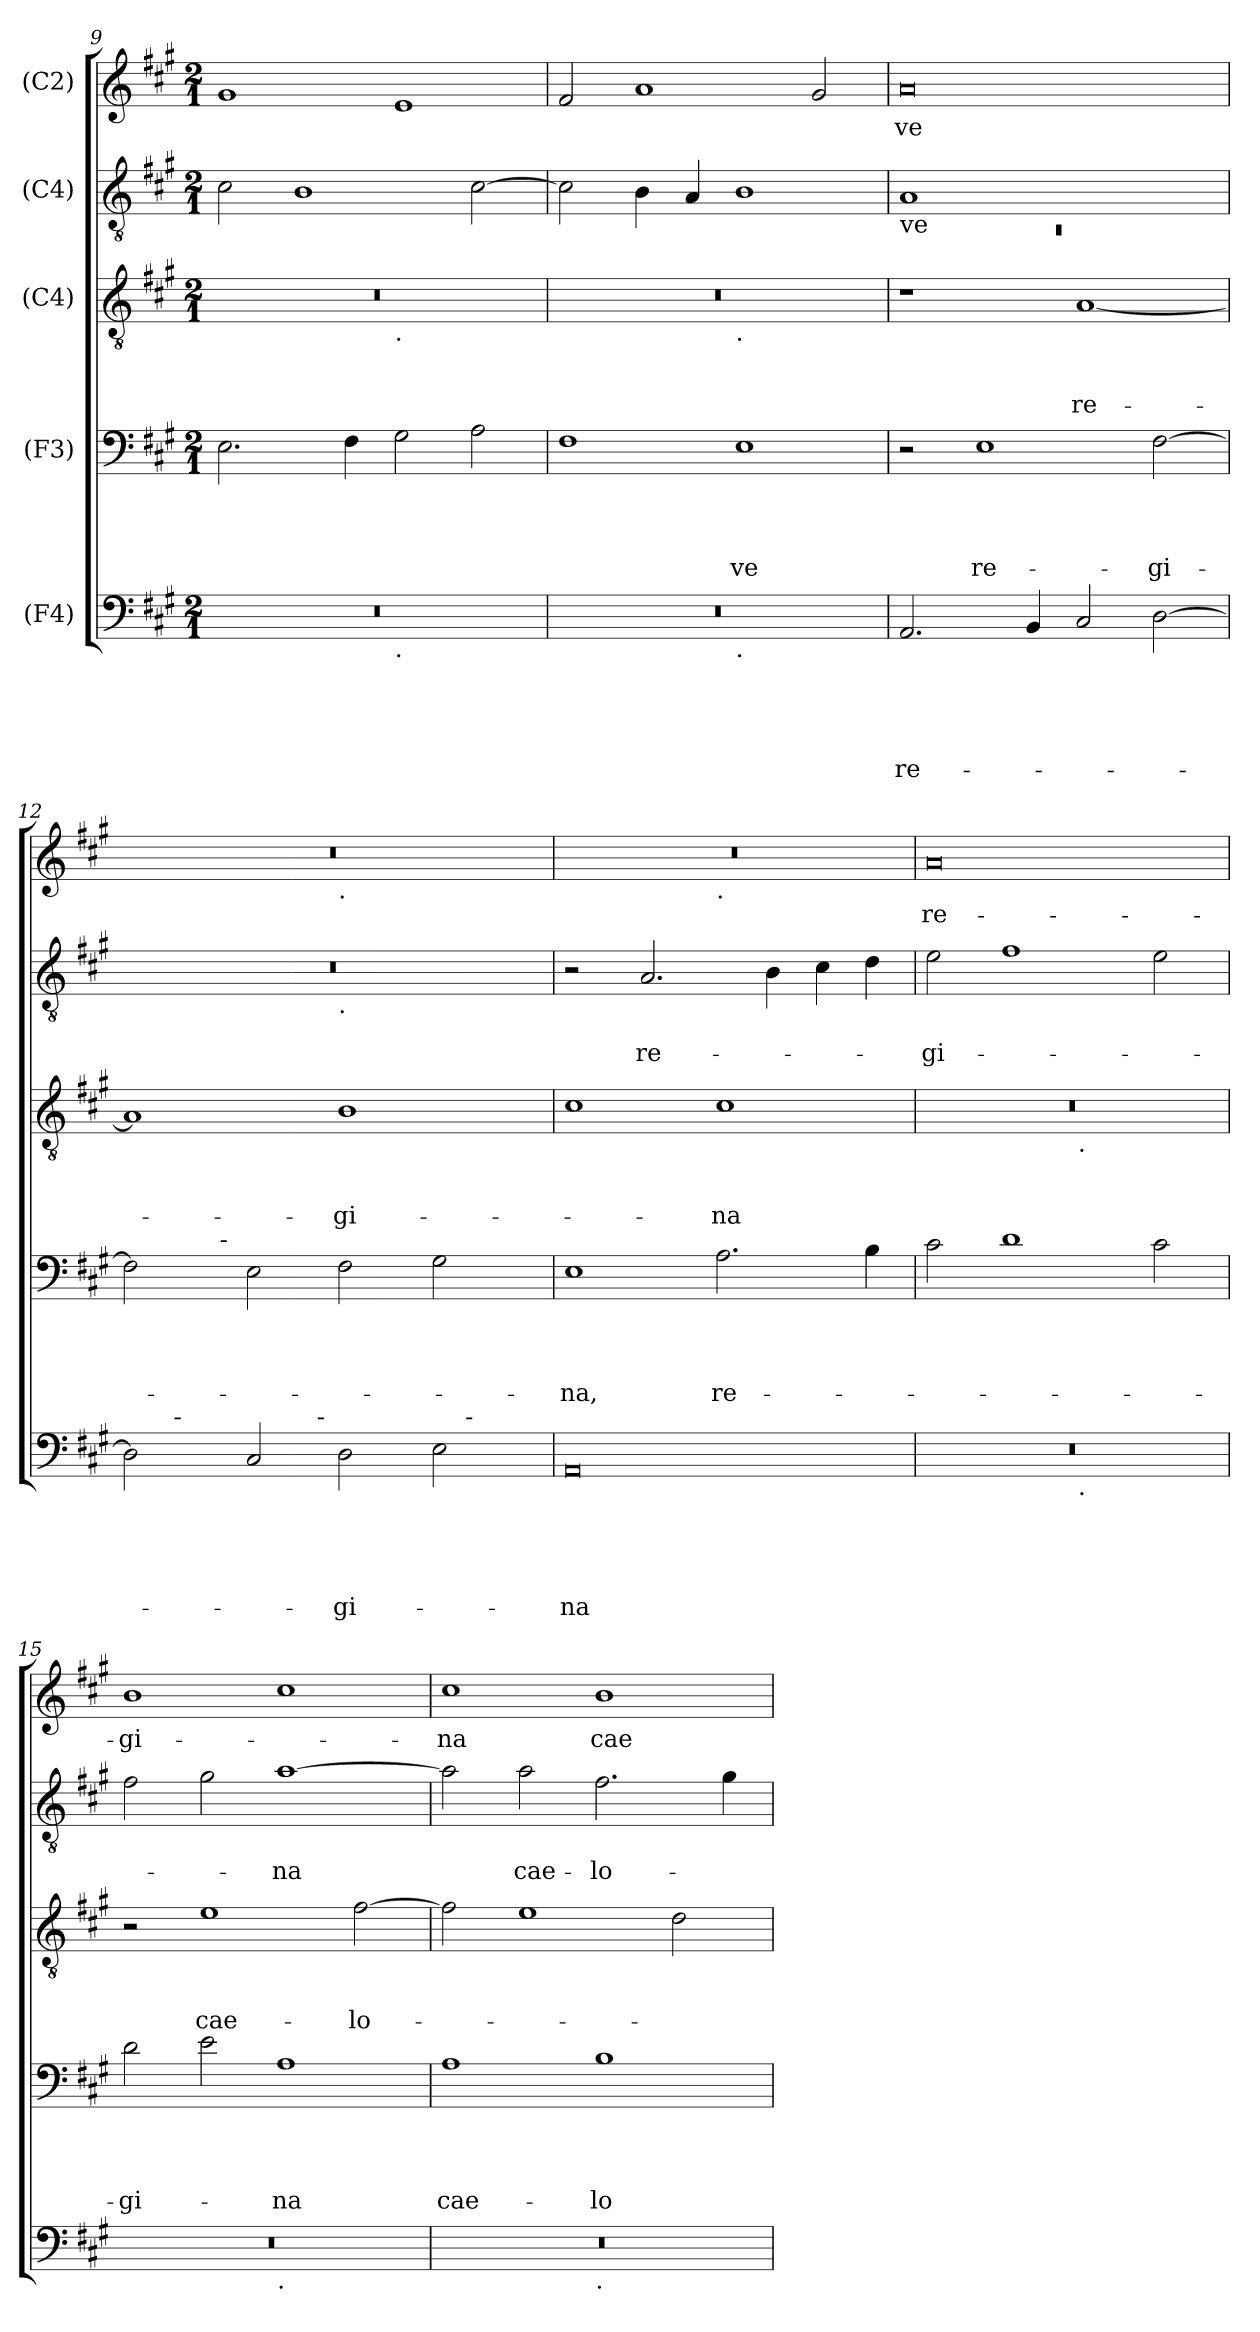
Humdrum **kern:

**kern	**text	**text	**text	**text	**text	**kern	**text	**text	**text	**text	**kern	**text	**text	**text	**kern	**text	**text	**kern	**text
*part5	*part5	*part5	*part5	*part5	*part5	*part4	*part4	*part4	*part4	*part4	*part3	*part3	*part3	*part3	*part2	*part2	*part2	*part1	*part1
*staff5	*staff5	*staff5	*staff5	*staff5	*staff5	*staff4	*staff4	*staff4	*staff4	*staff4	*staff3	*staff3	*staff3	*staff3	*staff2	*staff2	*staff2	*staff1	*staff1
*I"(F4)	*	*	*	*	*	*I"(F3)	*	*	*	*	*I"(C4)	*	*	*	*I"(C4)	*	*	*I"(C2)	*
*clefF4	*	*	*	*	*	*clefF4	*	*	*	*	*clefGv2	*	*	*	*clefGv2	*	*	*clefG2	*
*k[f#c#g#]	*	*	*	*	*	*k[f#c#g#]	*	*	*	*	*k[f#c#g#]	*	*	*	*k[f#c#g#]	*	*	*k[f#c#g#]	*
*A:	*	*	*	*	*	*A:	*	*	*	*	*A:	*	*	*	*A:	*	*	*A:	*
*M2/1	*	*	*	*	*	*M2/1	*	*	*	*	*M2/1	*	*	*	*M2/1	*	*	*M2/1	*
=9	=9	=9	=9	=9	=9	=9	=9	=9	=9	=9	=9	=9	=9	=9	=9	=9	=9	=9	=9
*^	*	*	*	*	*	*	*	*	*	*	*^	*	*	*	*	*	*	*	*
0r	1ryy	.	.	.	.	.	2.E\	.	.	.	.	0r	1ryy	.	.	.	2c#\	.	.	1g#	.
.	.	.	.	.	.	.	.	.	.	.	.	.	.	.	.	.	1B	.	.	.	.
.	.	.	.	.	.	.	4F#\	.	.	.	.	.	.	.	.	.	.	.	.	.	.
!	!	!	!	!	!	!	!	!	!	!	!	!	!LO:TX:b:t=.	!	!	!	!	!	!	!	!
!	!LO:TX:b:t=.	!	!	!	!	!	!	!	!	!	!	!	!	!	!	!	!	!	!	!	!
.	1ryy	.	.	.	.	.	2G#\	.	.	.	.	.	1ryy	.	.	.	.	.	.	1e	.
.	.	.	.	.	.	.	2A\	.	.	.	.	.	.	.	.	.	[>2c#\	.	.	.	.
=10	=10	=10	=10	=10	=10	=10	=10	=10	=10	=10	=10	=10	=10	=10	=10	=10	=10	=10	=10	=10	=10
0r	1ryy	.	.	.	.	.	1F#	.	.	.	.	0r	1ryy	.	.	.	2c#\]	.	.	2f#/	.
.	.	.	.	.	.	.	.	.	.	.	.	.	.	.	.	.	4B\	.	.	1a	.
.	.	.	.	.	.	.	.	.	.	.	.	.	.	.	.	.	4A/	.	.	.	.
!	!	!	!	!	!	!	!	!	!	!	!	!	!LO:TX:b:t=.	!	!	!	!	!	!	!	!
!	!LO:TX:b:t=.	!	!	!	!	!	!	!	!	!	!	!	!	!	!	!	!	!	!	!	!
!	!	!	!	!	!	!	!	!	!	!	!LO:LY:b	!	!	!	!	!	!	!	!	!	!
.	1ryy	.	.	.	.	.	1E	.	.	.	-ve	.	1ryy	.	.	.	1B	.	.	.	.
.	.	.	.	.	.	.	.	.	.	.	.	.	.	.	.	.	.	.	.	2g#/	.
=11	=11	=11	=11	=11	=11	=11	=11	=11	=11	=11	=11	=11	=11	=11	=11	=11	=11	=11	=11	=11	=11
*	*	*	*	*	*	*	*	*	*	*	*	*	*	*	*	*	*^	*	*	*	*
!	!	!	!	!	!	!	!	!	!	!	!	!	!	!	!	!	!LO:TX:b:t=ve	!	!	!	!	!
!	!	!	!	!	!	!LO:LY:b	!	!	!	!	!	!	!	!	!	!	!	!LO:N:vis=1	!	!	!	!LO:LY:b:rj
*v	*v	*	*	*	*	*	*	*	*	*	*	*v	*v	*	*	*	*	*	*	*	*	*
2.AA/	.	.	.	.	re-	2r	.	.	.	.	1r	.	.	.	1A	0rC	.	.	0a	-ve
!	!	!	!	!	!	!	!	!	!	!LO:LY:b	!	!	!	!	!	!	!	!	!	!
.	.	.	.	.	.	1E	.	.	.	re-	.	.	.	.	.	.	.	.	.	.
4BB/	.	.	.	.	.	.	.	.	.	.	.	.	.	.	.	.	.	.	.	.
!	!	!	!	!	!	!	!	!	!	!	!	!	!	!LO:LY:b	!	!	!	!	!	!
2C#/	.	.	.	.	.	.	.	.	.	.	[<1A	.	.	re-	1ryy	.	.	.	.	.
!	!	!	!	!	!	!	!	!	!	!LO:LY:b	!	!	!	!	!	!	!	!	!	!
[<2D\	.	.	.	.	.	[<2F#\	.	.	.	-gi-	.	.	.	.	.	.	.	.	.	.
!!LO:LB:g=z
=12	=12	=12	=12	=12	=12	=12	=12	=12	=12	=12	=12	=12	=12	=12	=12	=12	=12	=12	=12	=12
*^	*	*	*	*	*	*^	*	*	*	*	*	*	*	*	*	*	*	*	*^	*
*	*^	*	*	*	*	*	*	*	*	*	*	*	*	*	*	*	*	*	*	*	*	*	*
*	*	*^	*	*	*	*	*	*	*	*	*	*	*	*	*	*	*	*	*	*	*	*	*	*
2D\]	4ryy	2...ryy	1ryy	.	.	.	.	.	2F#\]	4ryy	.	.	.	.	1A]	.	.	.	0r	1ryy	.	.	0r	1ryy	.
!	!LO:TX:a:t=-	!	!	!	!	!	!	!	!	!	!	!	!	!	!	!	!	!	!	!	!	!	!	!	!
.	1..ryy	.	.	.	.	.	.	.	.	8ryy	.	.	.	.	.	.	.	.	.	.	.	.	.	.	.
.	.	.	.	.	.	.	.	.	.	32ryy	.	.	.	.	.	.	.	.	.	.	.	.	.	.	.
!	!	!	!	!	!	!	!	!	!	!LO:TX:a:t=-	!	!	!	!	!	!	!	!	!	!	!	!	!	!	!
.	.	.	.	.	.	.	.	.	.	1ryy	.	.	.	.	.	.	.	.	.	.	.	.	.	.	.
2C#/	.	.	.	.	.	.	.	.	2E\	.	.	.	.	.	.	.	.	.	.	.	.	.	.	.	.
!	!	!LO:TX:a:t=-	!	!	!	!	!	!	!	!	!	!	!	!	!	!	!	!	!	!	!	!	!	!	!
.	.	1ryy	.	.	.	.	.	.	.	.	.	.	.	.	.	.	.	.	.	.	.	.	.	.	.
!	!	!	!	!	!	!	!	!	!	!	!	!	!	!	!	!	!	!	!	!	!	!	!	!LO:TX:b:t=.	!
!	!	!	!	!	!	!	!	!	!	!	!	!	!	!	!	!	!	!	!	!LO:TX:b:t=.	!	!	!	!	!
!	!	!	!	!	!	!	!	!LO:LY:b	!	!	!	!	!	!	!	!	!	!LO:LY:b	!	!	!	!	!	!	!
2D\	.	.	2ryy	.	.	.	.	-gi-	2F#\	.	.	.	.	.	1B	.	.	-gi-	.	1ryy	.	.	.	1ryy	.
.	.	.	.	.	.	.	.	.	.	2ryy	.	.	.	.	.	.	.	.	.	.	.	.	.	.	.
2E\	.	.	8ryy	.	.	.	.	.	2G#\	.	.	.	.	.	.	.	.	.	.	.	.	.	.	.	.
!	!	!	!LO:TX:a:t=-	!	!	!	!	!	!	!	!	!	!	!	!	!	!	!	!	!	!	!	!	!	!
.	.	.	4.ryy	.	.	.	.	.	.	.	.	.	.	.	.	.	.	.	.	.	.	.	.	.	.
.	.	.	.	.	.	.	.	.	.	16.ryy	.	.	.	.	.	.	.	.	.	.	.	.	.	.	.
.	.	16ryy	.	.	.	.	.	.	.	.	.	.	.	.	.	.	.	.	.	.	.	.	.	.	.
=13	=13	=13	=13	=13	=13	=13	=13	=13	=13	=13	=13	=13	=13	=13	=13	=13	=13	=13	=13	=13	=13	=13	=13	=13	=13
!	!	!	!	!	!	!	!	!LO:LY:b:rj	!	!	!	!	!	!LO:LY:b	!	!	!	!	!	!	!	!	!	!	!
*v	*v	*v	*v	*	*	*	*	*	*	*	*	*	*	*	*	*	*	*	*v	*v	*	*	*	*	*
*	*	*	*	*	*	*v	*v	*	*	*	*	*	*	*	*	*	*	*	*	*	*
0AA	.	.	.	.	-na	1E	.	.	.	-na,	1c#	.	.	.	2r	.	.	0r	1ryy	.
!	!	!	!	!	!	!	!	!	!	!	!	!	!	!	!	!	!LO:LY:b	!	!	!
.	.	.	.	.	.	.	.	.	.	.	.	.	.	.	2.A/	.	-re-	.	.	.
!	!	!	!	!	!	!	!	!	!	!	!	!	!	!	!	!	!	!	!LO:TX:b:t=.	!
!	!	!	!	!	!	!	!	!	!	!LO:LY:b	!	!	!	!LO:LY:b	!	!	!	!	!	!
.	.	.	.	.	.	2.A\	.	.	.	re-	1c#	.	.	-na	.	.	.	.	1ryy	.
.	.	.	.	.	.	.	.	.	.	.	.	.	.	.	4B\	.	.	.	.	.
.	.	.	.	.	.	.	.	.	.	.	.	.	.	.	4c#\	.	.	.	.	.
.	.	.	.	.	.	4B\	.	.	.	.	.	.	.	.	4d\	.	.	.	.	.
=14	=14	=14	=14	=14	=14	=14	=14	=14	=14	=14	=14	=14	=14	=14	=14	=14	=14	=14	=14	=14
!	!	!	!	!	!	!	!	!	!	!	!	!	!	!	!	!	!LO:LY:b	!	!	!LO:LY:b:rj
*^	*	*	*	*	*	*	*	*	*	*	*^	*	*	*	*	*	*	*v	*v	*
0r	1ryy	.	.	.	.	.	2c#\	.	.	.	.	0r	1ryy	.	.	.	2e\	.	-gi-	0a	re-
.	.	.	.	.	.	.	1d	.	.	.	.	.	.	.	.	.	1f#	.	.	.	.
!	!	!	!	!	!	!	!	!	!	!	!	!	!LO:TX:b:t=.	!	!	!	!	!	!	!	!
!	!LO:TX:b:t=.	!	!	!	!	!	!	!	!	!	!	!	!	!	!	!	!	!	!	!	!
.	1ryy	.	.	.	.	.	.	.	.	.	.	.	1ryy	.	.	.	.	.	.	.	.
.	.	.	.	.	.	.	2c#\	.	.	.	.	.	.	.	.	.	2e\	.	.	.	.
=15	=15	=15	=15	=15	=15	=15	=15	=15	=15	=15	=15	=15	=15	=15	=15	=15	=15	=15	=15	=15	=15
!	!	!	!	!	!	!	!	!	!	!	!LO:LY:b	!	!	!	!	!	!	!	!	!	!LO:LY:b
*	*	*	*	*	*	*	*	*	*	*	*	*v	*v	*	*	*	*	*	*	*	*
0r	1ryy	.	.	.	.	.	2d\	.	.	.	-gi-	2r	.	.	.	2f#\	.	.	1b	-gi-
!	!	!	!	!	!	!	!	!	!	!	!	!	!	!	!LO:LY:b	!	!	!	!	!
.	.	.	.	.	.	.	2e\	.	.	.	.	1e	.	.	cae-	2g#\	.	.	.	.
!	!LO:TX:b:t=.	!	!	!	!	!	!	!	!	!	!	!	!	!	!	!	!	!	!	!
!	!	!	!	!	!	!	!	!	!	!	!LO:LY:b	!	!	!	!	!	!	!LO:LY:b	!	!
.	1ryy	.	.	.	.	.	1A	.	.	.	-na	.	.	.	.	[>1a	.	-na	1cc#	.
!	!	!	!	!	!	!	!	!	!	!	!	!	!	!	!LO:LY:b	!	!	!	!	!
.	.	.	.	.	.	.	.	.	.	.	.	[>2f#\	.	.	-lo-	.	.	.	.	.
=16	=16	=16	=16	=16	=16	=16	=16	=16	=16	=16	=16	=16	=16	=16	=16	=16	=16	=16	=16	=16
!	!	!	!	!	!	!	!	!	!	!	!LO:LY:b	!	!	!	!	!	!	!	!	!LO:LY:b
0r	1ryy	.	.	.	.	.	1A	.	.	.	cae-	2f#\]	.	.	.	2a\]	.	.	1cc#	-na
!	!	!	!	!	!	!	!	!	!	!	!	!	!	!	!	!	!	!LO:LY:b	!	!
.	.	.	.	.	.	.	.	.	.	.	.	1e	.	.	.	2a\	.	cae-	.	.
!	!LO:TX:b:t=.	!	!	!	!	!	!	!	!	!	!	!	!	!	!	!	!	!	!	!
!	!	!	!	!	!	!	!	!	!	!	!LO:LY:b	!	!	!	!	!	!	!LO:LY:b	!	!LO:LY:b
.	1ryy	.	.	.	.	.	1B	.	.	.	-lo-	.	.	.	.	2.f#\	.	-lo-	1b	cae-
.	.	.	.	.	.	.	.	.	.	.	.	2d\	.	.	.	.	.	.	.	.
.	.	.	.	.	.	.	.	.	.	.	.	.	.	.	.	4g#\	.	.	.	.
*v	*v	*	*	*	*	*	*	*	*	*	*	*	*	*	*	*	*	*	*	*
=	=	=	=	=	=	=	=	=	=	=	=	=	=	=	=	=	=	=	=
*-	*-	*-	*-	*-	*-	*-	*-	*-	*-	*-	*-	*-	*-	*-	*-	*-	*-	*-	*-
